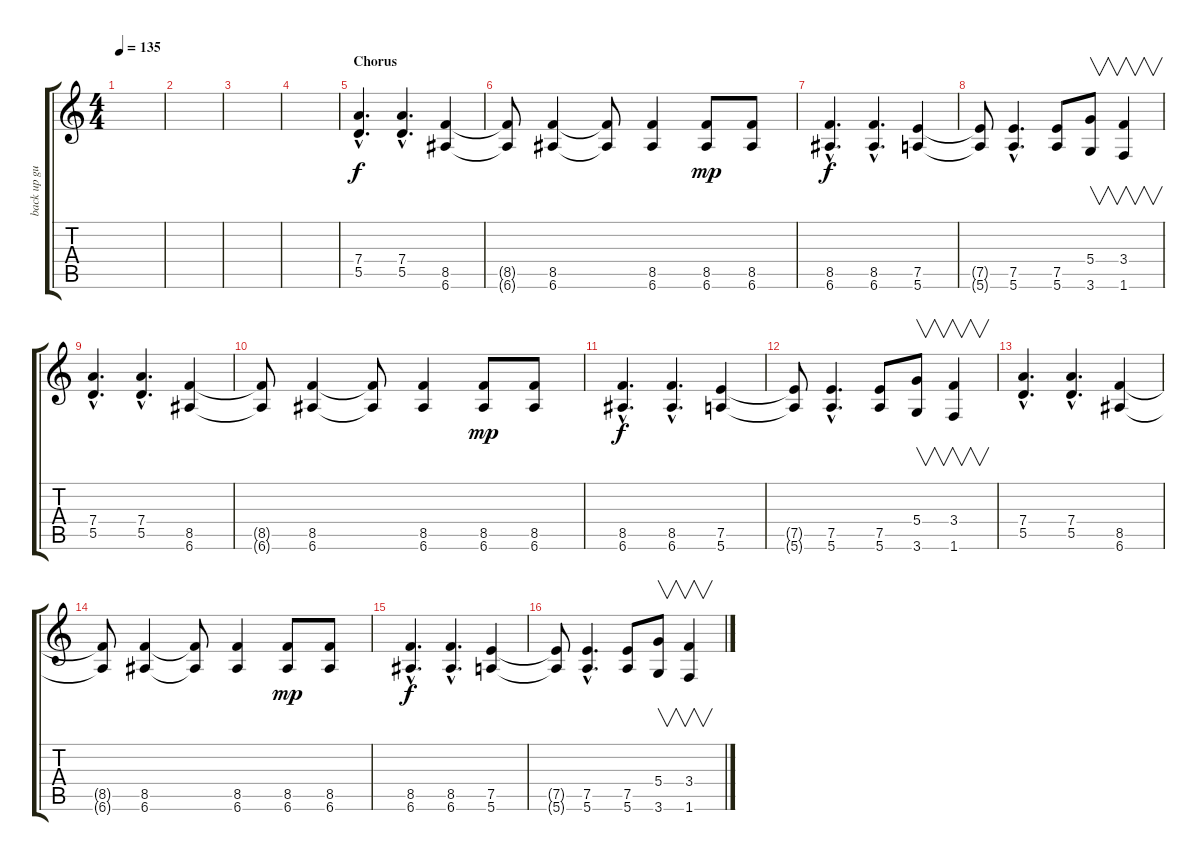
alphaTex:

\track ("back up guitar1" "back up gu") {instrument distortionguitar}
\staff {score tabs}
\tuning (E4 B3 G3 D3 A2 E2) {hide}
\ts (4 4)
\tempo 135
\clef g2
\ks c
|
|
|
|
\section ("" "Chorus")
(7.4{hac} 5.5{hac}).4{d} (7.4{hac} 5.5{hac}).4{d} (8.5 6.6).4 |
(8.5{t} 6.6{t}).8 (8.5 6.6).4 (8.5{t} 6.6{t}).8 (8.5 6.6).4 (8.5 6.6).8{dy mp} (8.5 6.6).8 |
(8.5{hac} 6.6{hac}).4{d dy f} (8.5{hac} 6.6{hac}).4{d} (7.5 5.6).4 |
(7.5{t} 5.6{t}).8 (7.5{hac} 5.6{hac}).4{d} (7.5 5.6).8 (5.4 3.6).8{v} (3.4 1.6).4{v} |
(7.4{hac} 5.5{hac}).4{d} (7.4{hac} 5.5{hac}).4{d} (8.5 6.6).4 |
(8.5{t} 6.6{t}).8 (8.5 6.6).4 (8.5{t} 6.6{t}).8 (8.5 6.6).4 (8.5 6.6).8{dy mp} (8.5 6.6).8 |
(8.5{hac} 6.6{hac}).4{d dy f} (8.5{hac} 6.6{hac}).4{d} (7.5 5.6).4 |
(7.5{t} 5.6{t}).8 (7.5{hac} 5.6{hac}).4{d} (7.5 5.6).8 (5.4 3.6).8{v} (3.4 1.6).4{v} |
(7.4{hac} 5.5{hac}).4{d} (7.4{hac} 5.5{hac}).4{d} (8.5 6.6).4 |
(8.5{t} 6.6{t}).8 (8.5 6.6).4 (8.5{t} 6.6{t}).8 (8.5 6.6).4 (8.5 6.6).8{dy mp} (8.5 6.6).8 |
(8.5{hac} 6.6{hac}).4{d dy f} (8.5{hac} 6.6{hac}).4{d} (7.5 5.6).4 |
(7.5{t} 5.6{t}).8 (7.5{hac} 5.6{hac}).4{d} (7.5 5.6).8 (5.4 3.6).8{v} (3.4 1.6).4{v}
